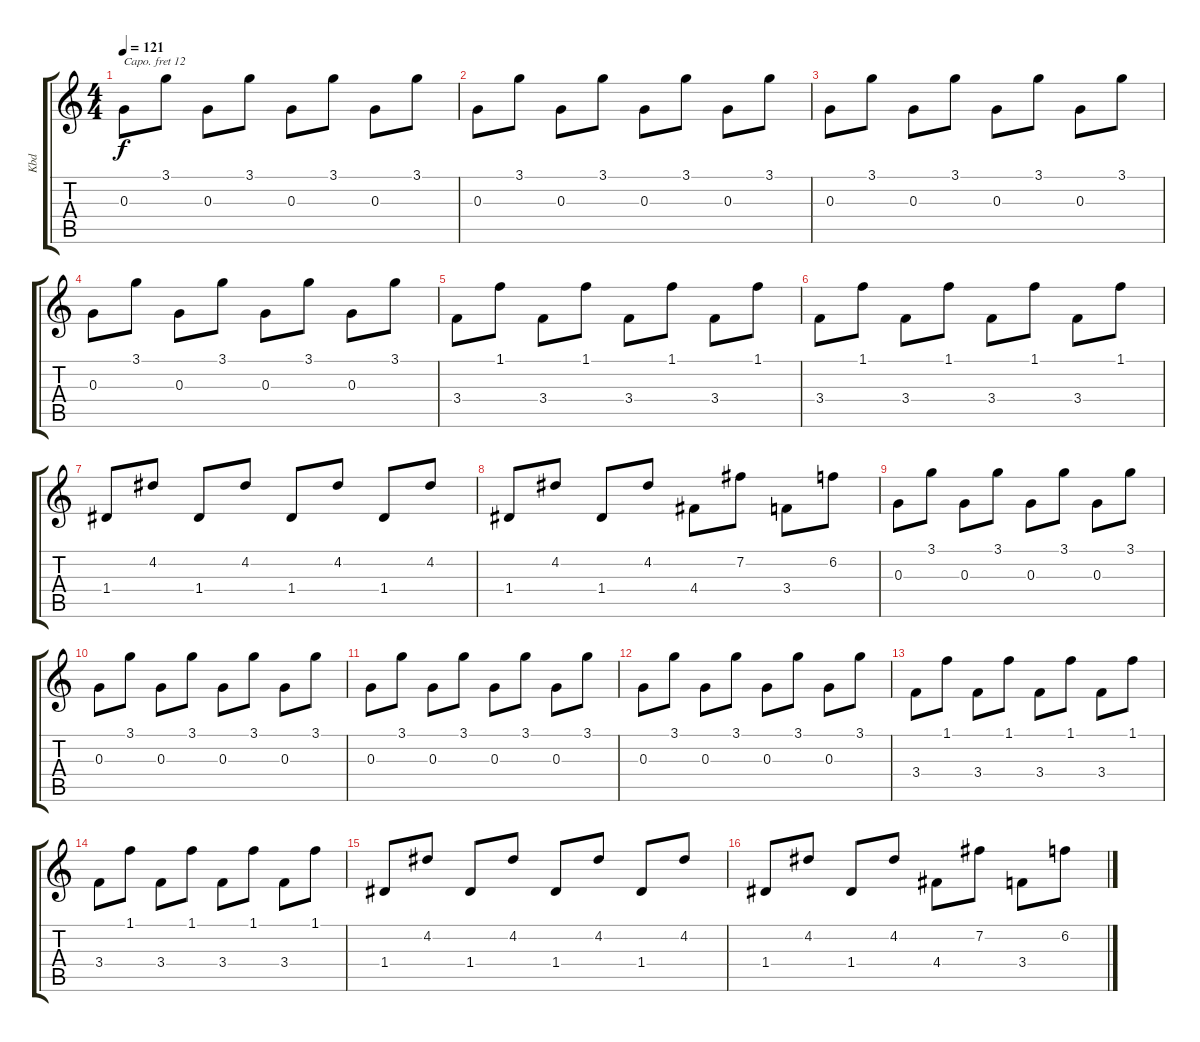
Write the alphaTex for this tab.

\track ("Kbd" "Kbd") {instrument rockorgan}
\staff {score tabs}
\capo 12
\tuning (E4 B3 G3 D3 A2 E2) {hide}
\ts (4 4)
\tempo 121
\clef g2
\ks c
0.3.8{dy f instrument rockorgan} 3.1.8 0.3.8 3.1.8 0.3.8 3.1.8 0.3.8 3.1.8 |
0.3.8 3.1.8 0.3.8 3.1.8 0.3.8 3.1.8 0.3.8 3.1.8 |
0.3.8 3.1.8 0.3.8 3.1.8 0.3.8 3.1.8 0.3.8 3.1.8 |
0.3.8 3.1.8 0.3.8 3.1.8 0.3.8 3.1.8 0.3.8 3.1.8 |
3.4.8 1.1.8 3.4.8 1.1.8 3.4.8 1.1.8 3.4.8 1.1.8 |
3.4.8 1.1.8 3.4.8 1.1.8 3.4.8 1.1.8 3.4.8 1.1.8 |
1.4.8 4.2.8 1.4.8 4.2.8 1.4.8 4.2.8 1.4.8 4.2.8 |
1.4.8 4.2.8 1.4.8 4.2.8 4.4.8 7.2.8 3.4.8 6.2.8 |
0.3.8 3.1.8 0.3.8 3.1.8 0.3.8 3.1.8 0.3.8 3.1.8 |
0.3.8 3.1.8 0.3.8 3.1.8 0.3.8 3.1.8 0.3.8 3.1.8 |
0.3.8 3.1.8 0.3.8 3.1.8 0.3.8 3.1.8 0.3.8 3.1.8 |
0.3.8 3.1.8 0.3.8 3.1.8 0.3.8 3.1.8 0.3.8 3.1.8 |
3.4.8 1.1.8 3.4.8 1.1.8 3.4.8 1.1.8 3.4.8 1.1.8 |
3.4.8 1.1.8 3.4.8 1.1.8 3.4.8 1.1.8 3.4.8 1.1.8 |
1.4.8 4.2.8 1.4.8 4.2.8 1.4.8 4.2.8 1.4.8 4.2.8 |
1.4.8 4.2.8 1.4.8 4.2.8 4.4.8 7.2.8 3.4.8 6.2.8
